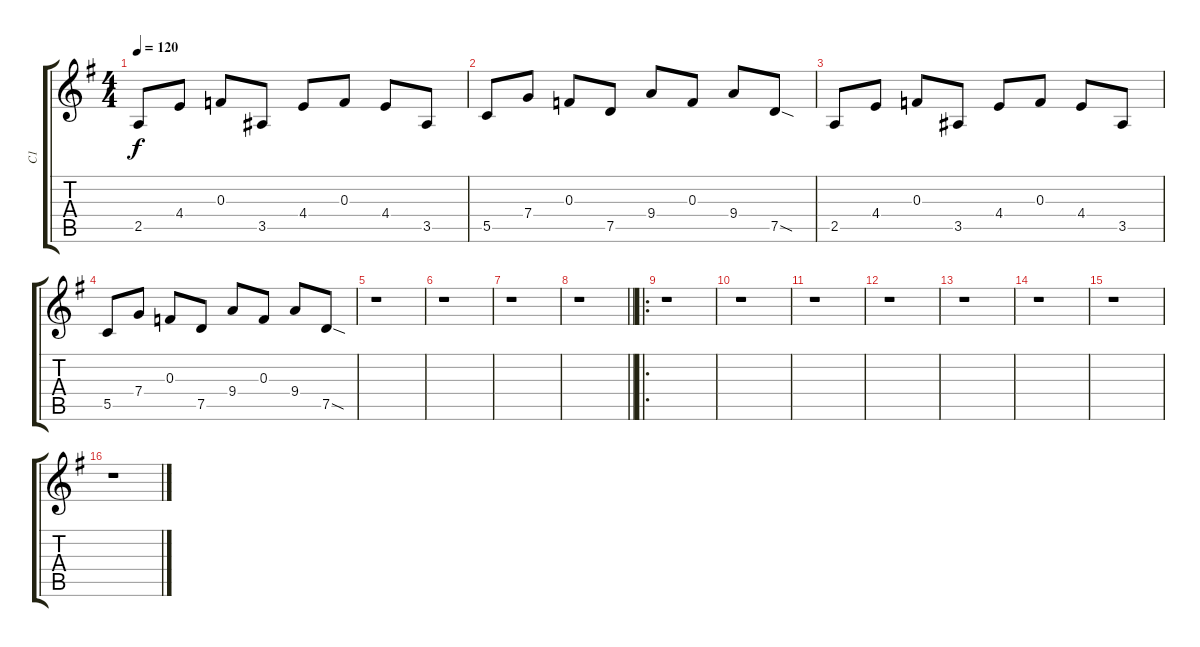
\track ("C1" "C1") {instrument electricguitarclean}
\staff {score tabs}
\tuning (D4 A3 F3 C3 G2 D2) {hide}
\ts (4 4)
\tempo 120
\clef g2
\ks g
2.5.8{dy f} 4.4.8 0.3.8 3.5.8 4.4.8 0.3.8 4.4.8 3.5.8 |
5.5.8 7.4.8 0.3.8 7.5.8 9.4.8 0.3.8 9.4.8 7.5{sod}.8 |
2.5.8 4.4.8 0.3.8 3.5.8 4.4.8 0.3.8 4.4.8 3.5.8 |
5.5.8 7.4.8 0.3.8 7.5.8 9.4.8 0.3.8 9.4.8 7.5{sod}.8 |
r.1 |
r.1 |
r.1 |
\barLineRight lightlight
r.1 |
\ro
\section ("" " ")
r.1 |
r.1 |
r.1 |
r.1 |
r.1 |
r.1 |
r.1 |
r.1
